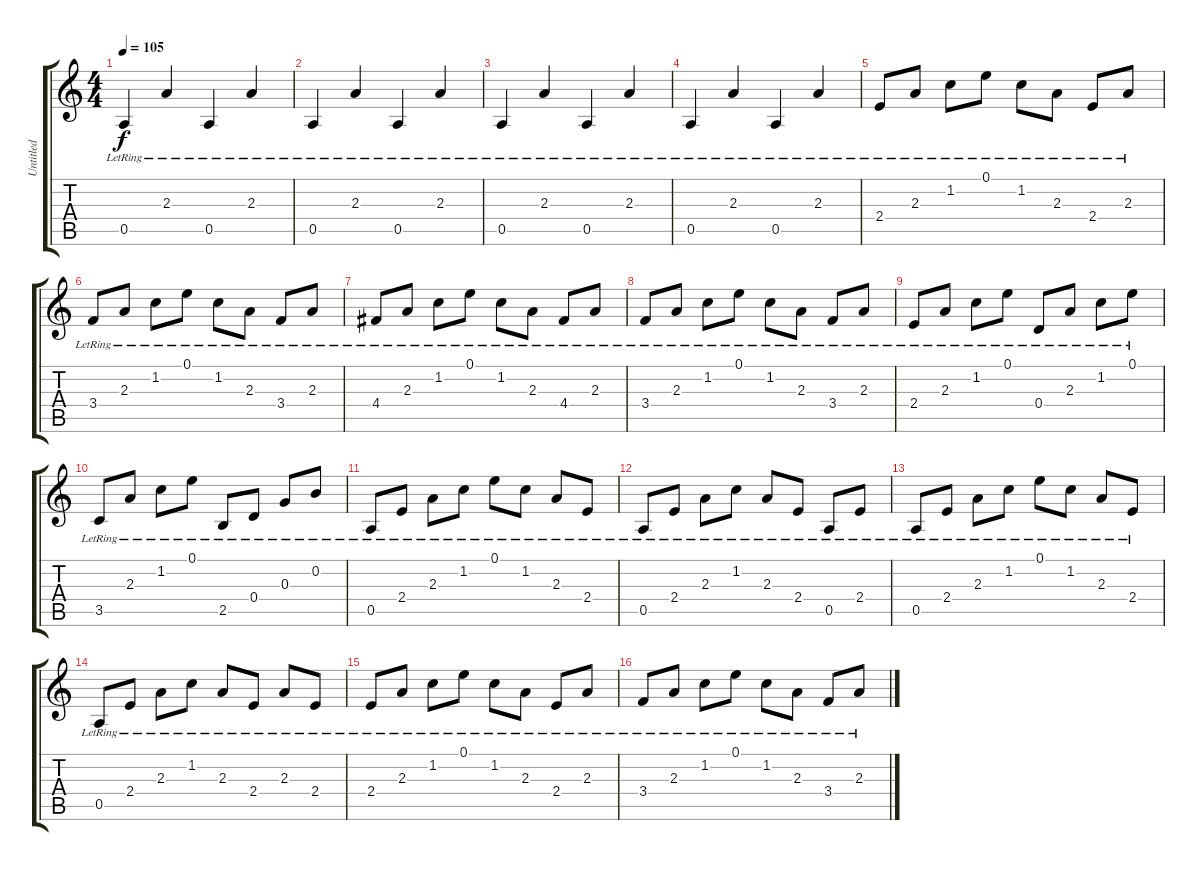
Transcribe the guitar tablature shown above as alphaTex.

\track ("Untitled" "Untitled") {instrument acousticguitarsteel}
\staff {score tabs}
\tuning (E4 B3 G3 D3 A2 E2) {hide}
\ts (4 4)
\tempo 105
\clef g2
\ks c
0.5{lr}.4{dy f} 2.3{lr}.4 0.5{lr}.4 2.3{lr}.4 |
0.5{lr}.4 2.3{lr}.4 0.5{lr}.4 2.3{lr}.4 |
0.5{lr}.4 2.3{lr}.4 0.5{lr}.4 2.3{lr}.4 |
0.5{lr}.4 2.3{lr}.4 0.5{lr}.4 2.3{lr}.4 |
2.4{lr}.8 2.3{lr}.8 1.2{lr}.8 0.1{lr}.8 1.2{lr}.8 2.3{lr}.8 2.4{lr}.8 2.3{lr}.8 |
3.4{lr}.8 2.3{lr}.8 1.2{lr}.8 0.1{lr}.8 1.2{lr}.8 2.3{lr}.8 3.4{lr}.8 2.3{lr}.8 |
4.4{lr}.8 2.3{lr}.8 1.2{lr}.8 0.1{lr}.8 1.2{lr}.8 2.3{lr}.8 4.4{lr}.8 2.3{lr}.8 |
3.4{lr}.8 2.3{lr}.8 1.2{lr}.8 0.1{lr}.8 1.2{lr}.8 2.3{lr}.8 3.4{lr}.8 2.3{lr}.8 |
2.4{lr}.8 2.3{lr}.8 1.2{lr}.8 0.1{lr}.8 0.4{lr}.8 2.3{lr}.8 1.2{lr}.8 0.1{lr}.8 |
3.5{lr}.8 2.3{lr}.8 1.2{lr}.8 0.1{lr}.8 2.5{lr}.8 0.4{lr}.8 0.3{lr}.8 0.2{lr}.8 |
0.5{lr}.8 2.4{lr}.8 2.3{lr}.8 1.2{lr}.8 0.1{lr}.8 1.2{lr}.8 2.3{lr}.8 2.4{lr}.8 |
0.5{lr}.8 2.4{lr}.8 2.3{lr}.8 1.2{lr}.8 2.3{lr}.8 2.4{lr}.8 0.5{lr}.8 2.4{lr}.8 |
0.5{lr}.8 2.4{lr}.8 2.3{lr}.8 1.2{lr}.8 0.1{lr}.8 1.2{lr}.8 2.3{lr}.8 2.4{lr}.8 |
0.5{lr}.8 2.4{lr}.8 2.3{lr}.8 1.2{lr}.8 2.3{lr}.8 2.4{lr}.8 2.3{lr}.8 2.4{lr}.8 |
2.4{lr}.8 2.3{lr}.8 1.2{lr}.8 0.1{lr}.8 1.2{lr}.8 2.3{lr}.8 2.4{lr}.8 2.3{lr}.8 |
3.4{lr}.8 2.3{lr}.8 1.2{lr}.8 0.1{lr}.8 1.2{lr}.8 2.3{lr}.8 3.4{lr}.8 2.3{lr}.8
